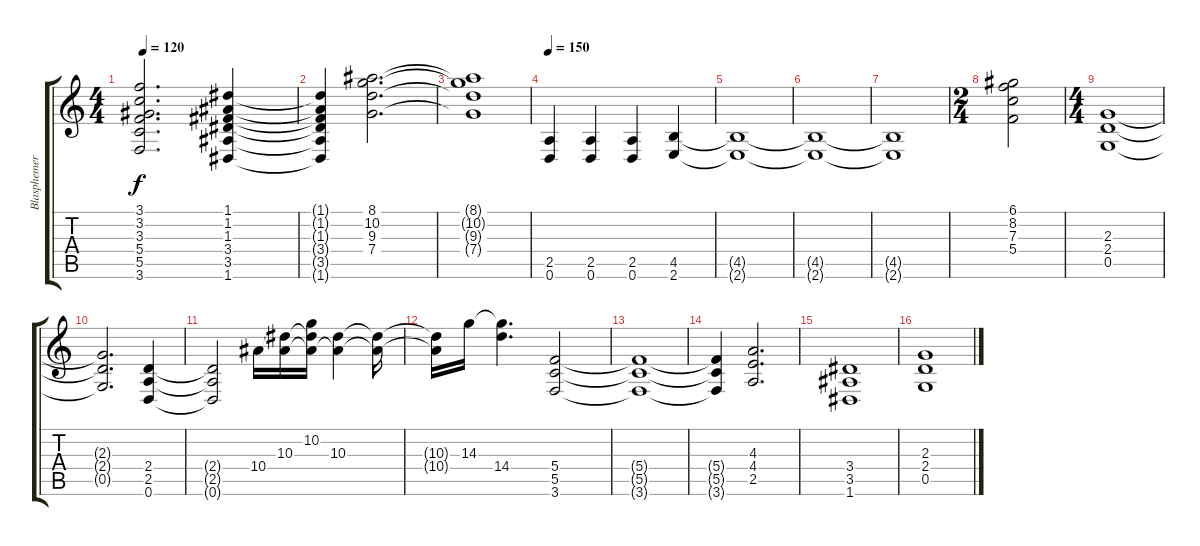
\track ("Blasphemer" "Blasphemer") {instrument distortionguitar}
\staff {score tabs}
\tuning (D4 A3 F3 C3 G2 D2) {hide}
\ts (4 4)
\tempo 120
\clef g2
\ks c
(3.1{t} 3.2{t} 3.3{t} 5.4{t} 5.5{t} 3.6{t}).2{d dy f} (1.1 1.2 1.3 3.4 3.5 1.6).4 |
(1.1{t} 1.2{t} 1.3{t} 3.4{t} 3.5{t} 1.6{t}).4 (8.1 10.2 9.3 7.4).2{d} |
(8.1{t} 10.2{t} 9.3{t} 7.4{t}).1 |
\tempo 150
(2.5 0.6).4 (2.5 0.6).4 (2.5 0.6).4 (4.5 2.6).4 |
(4.5{t} 2.6{t}).1 |
(4.5{t} 2.6{t}).1 |
(4.5{t} 2.6{t}).1 |
\ts (2 4)
(6.1 8.2 7.3 5.4).2 |
\ts (4 4)
(2.3 2.4 0.5).1 |
(2.3{t} 2.4{t} 0.5{t}).2{d} (2.4 2.5 0.6).4 |
(2.4{t} 2.5{t} 0.6{t}).2 10.4.16 (10.3 10.4{t}).16 (10.2 10.3{t} 10.4{t}).16 (10.3 10.4{t}).4 (10.3{t} 10.4{t}).16 |
(10.3{t} 10.4{t}).16 14.3.16 (14.3{t} 14.4).4{d} (5.4 5.5 3.6).2 |
(5.4{t} 5.5{t} 3.6{t}).1 |
(5.4{t} 5.5{t} 3.6{t}).4 (4.3 4.4 2.5).2{d} |
(3.4 3.5 1.6).1 |
(2.3 2.4 0.5).1
